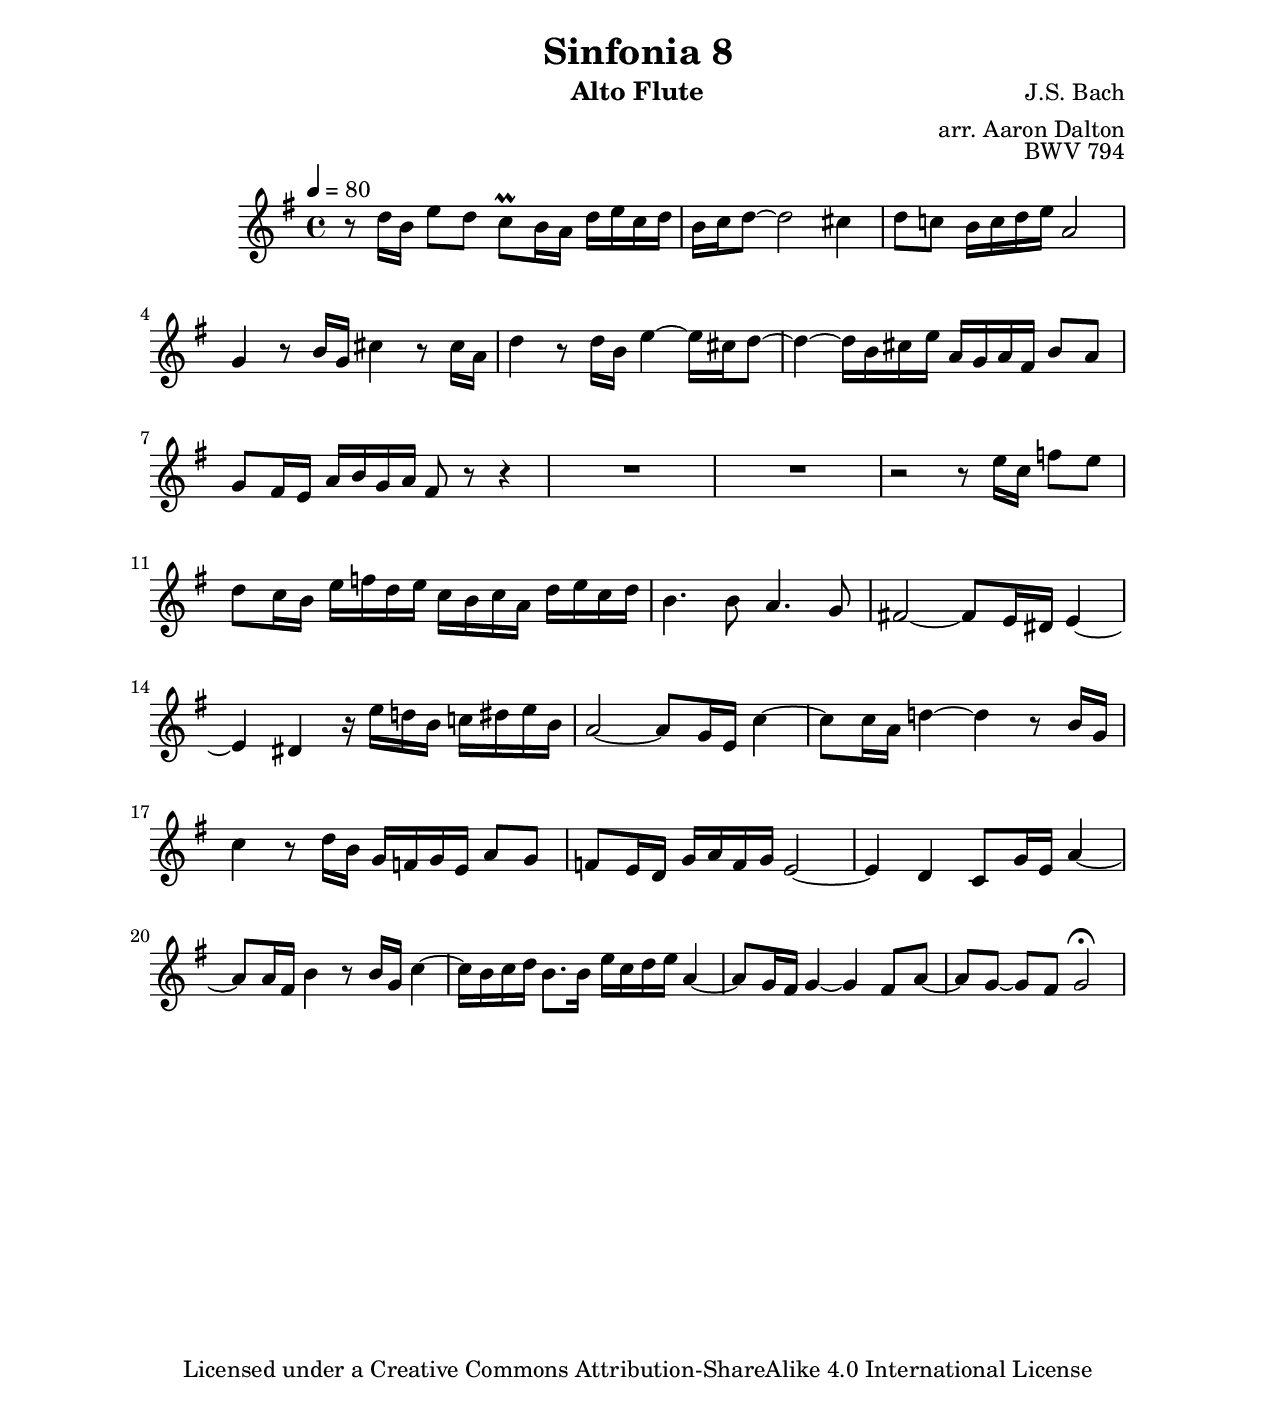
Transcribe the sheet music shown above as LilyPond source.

\version "2.18.2"

twoNotes = \transpose c a \relative c' {
    \time 4/4
    \key f \major
    \tempo 4 = 80
    \clef "treble"
  % bars 1-4
  r8 c16 a d8 c bes\prall a16 g c d bes c |
  a bes c8 ~ c2 b4 |
  c8 bes! a16 bes c d g,2 |
  f4 r8 a16 f b4 r8 b16 g |

  % bars 5-8
  c4 r8 c16 a d4 ~ d16 b c8 ~ |
  c4 ~ c16 a b d g, f g e a8 g |
  f e16 d g a f g e8 r r4 |
  R1 |

  % bars 9-12
  R1 |
  r2 r8 d'16 bes ees8 d |
  c bes16 a d ees c d bes a bes g c d bes c |
  a4. a8 g4. f8 |

  % bars 13-16
  e!2 ~ e8 d16 cis d4 ~ |
  d cis r16 d' c! a bes! cis d a |
  g2 ~ g8 f16 d bes'4 ~ |
  bes8 bes16 g c!4 ~ c r8 a16 f |

  % bars 17-20
  bes4 r8 c16 a f ees f d g8 f |
  ees d16 c f g ees f d2 ~ |
  d4 c bes8 f'16 d g4 ~ |
  g8 g16 e a4 r8 a16 f bes4 ~ |

  % bars 21-23
  bes16 a bes c a8. a16 d bes c d g,4 ~ |
  g8 f16 e f4 ~ f e8 g ~ |
   g[ f] ~  f[ e] f2 \fermata
}


\paper {
  #(set-paper-size "letter")
  top-margin = 1\in
  bottom-margin = 1\in
  left-margin = 1\in
  right-margin = 1\in
}

\header {
    instrument = "Alto Flute"
    title = "Sinfonia 8"
    opus = "BWV 794"
    composer = "J.S. Bach"
    arranger = "arr. Aaron Dalton"
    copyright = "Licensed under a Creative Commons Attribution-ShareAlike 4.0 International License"
}

{
    \set Score.skipBars = ##t
    \transpose c f \twoNotes
}